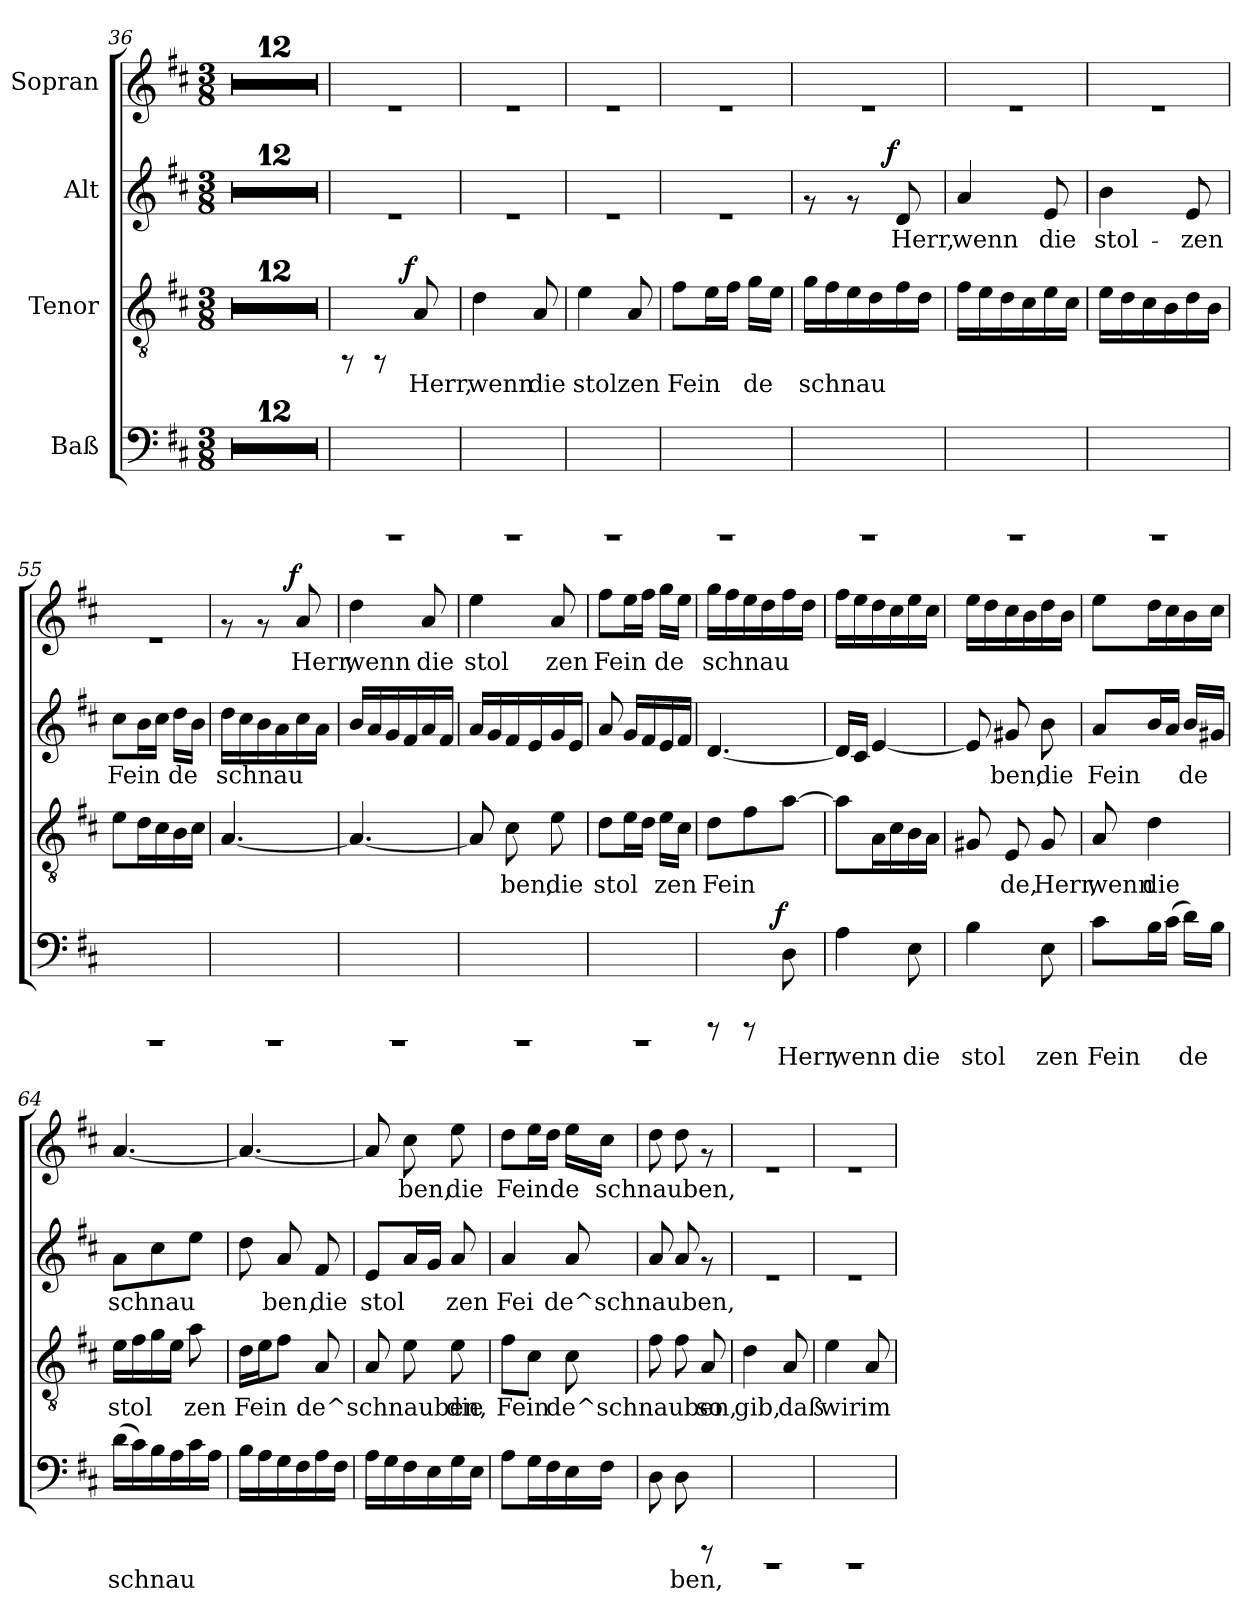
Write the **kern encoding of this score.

**kern	**text	**dynam	**kern	**text	**dynam	**kern	**text	**dynam	**kern	**text	**dynam
*part4	*part4	*part4	*part3	*part3	*part3	*part2	*part2	*part2	*part1	*part1	*part1
*staff4	*staff4	*staff4	*staff3	*staff3	*staff3	*staff2	*staff2	*staff2	*staff1	*staff1	*staff1
*I"Baß	*	*	*I"Tenor	*	*	*I"Alt	*	*	*I"Sopran	*	*
*clefF4	*	*	*clefGv2	*	*	*clefG2	*	*	*clefG2	*	*
*k[f#c#]	*	*	*k[f#c#]	*	*	*k[f#c#]	*	*	*k[f#c#]	*	*
*D:	*	*	*D:	*	*	*D:	*	*	*D:	*	*
*M3/8	*	*	*M3/8	*	*	*M3/8	*	*	*M3/8	*	*
=36	=36	=36	=36	=36	=36	=36	=36	=36	=36	=36	=36
4.r	.	.	4.r	.	.	4.r	.	.	4.r	.	.
=37	=37	=37	=37	=37	=37	=37	=37	=37	=37	=37	=37
4.r	.	.	4.r	.	.	4.r	.	.	4.r	.	.
=38	=38	=38	=38	=38	=38	=38	=38	=38	=38	=38	=38
4.r	.	.	4.r	.	.	4.r	.	.	4.r	.	.
=39	=39	=39	=39	=39	=39	=39	=39	=39	=39	=39	=39
4.r	.	.	4.r	.	.	4.r	.	.	4.r	.	.
=40	=40	=40	=40	=40	=40	=40	=40	=40	=40	=40	=40
4.r	.	.	4.r	.	.	4.r	.	.	4.r	.	.
=41	=41	=41	=41	=41	=41	=41	=41	=41	=41	=41	=41
4.r	.	.	4.r	.	.	4.r	.	.	4.r	.	.
=42	=42	=42	=42	=42	=42	=42	=42	=42	=42	=42	=42
4.r	.	.	4.r	.	.	4.r	.	.	4.r	.	.
=43	=43	=43	=43	=43	=43	=43	=43	=43	=43	=43	=43
4.r	.	.	4.r	.	.	4.r	.	.	4.r	.	.
=44	=44	=44	=44	=44	=44	=44	=44	=44	=44	=44	=44
4.r	.	.	4.r	.	.	4.r	.	.	4.r	.	.
=45	=45	=45	=45	=45	=45	=45	=45	=45	=45	=45	=45
4.r	.	.	4.r	.	.	4.r	.	.	4.r	.	.
=46	=46	=46	=46	=46	=46	=46	=46	=46	=46	=46	=46
4.r	.	.	4.r	.	.	4.r	.	.	4.r	.	.
=47	=47	=47	=47	=47	=47	=47	=47	=47	=47	=47	=47
4.r	.	.	4.r	.	.	4.r	.	.	4.r	.	.
=48	=48	=48	=48	=48	=48	=48	=48	=48	=48	=48	=48
*	*	*	*^	*	*	*	*	*	*	*	*
4.rBBBB	.	.	8rFF	8...ryy	.	.	4.re	.	.	4.re	.	.
.	.	.	8rFF	.	.	.	.	.	.	.	.	.
!	!	!	!	!	!	!LO:DY:a	!	!	!	!	!	!
.	.	.	.	8ryy	.	f	.	.	.	.	.	.
!	!	!	!	!	!LO:LY:b:cj	!	!	!	!	!	!	!
.	.	.	8A/	.	Herr,	.	.	.	.	.	.	.
.	.	.	.	64ryy	.	.	.	.	.	.	.	.
=49	=49	=49	=49	=49	=49	=49	=49	=49	=49	=49	=49	=49
!	!	!	!	!	!LO:LY:b:cj	!	!	!	!	!	!	!
*	*	*	*v	*v	*	*	*	*	*	*	*	*
4.rBBBB	.	.	4d\	wenn	.	4.re	.	.	4.re	.	.
!	!	!	!	!LO:LY:b:cj	!	!	!	!	!	!	!
.	.	.	8A/	die	.	.	.	.	.	.	.
=50	=50	=50	=50	=50	=50	=50	=50	=50	=50	=50	=50
!	!	!	!	!LO:LY:b:cj	!	!	!	!	!	!	!
4.rBBBB	.	.	4e\	stolzen	.	4.re	.	.	4.re	.	.
!	!	!	!	!LO:LY:b:cj	!	!	!	!	!	!	!
.	.	.	8A/	.	.	.	.	.	.	.	.
=51	=51	=51	=51	=51	=51	=51	=51	=51	=51	=51	=51
!	!	!	!	!LO:LY:b:cj	!	!	!	!	!	!	!
4.rBBBB	.	.	8f#\L	Fein-	.	4.re	.	.	4.re	.	.
!	!	!	!	!LO:LY:b:cj	!	!	!	!	!	!	!
.	.	.	16e\	--	.	.	.	.	.	.	.
!	!	!	!	!LO:LY:b:cj	!	!	!	!	!	!	!
.	.	.	16f#\J	--	.	.	.	.	.	.	.
!	!	!	!	!LO:LY:b:cj	!	!	!	!	!	!	!
.	.	.	16g\L	-de	.	.	.	.	.	.	.
!	!	!	!	!LO:LY:b:cj	!	!	!	!	!	!	!
.	.	.	16e\J	.	.	.	.	.	.	.	.
=52	=52	=52	=52	=52	=52	=52	=52	=52	=52	=52	=52
!	!	!	!	!LO:LY:b:cj	!	!	!	!	!	!	!
*	*	*	*	*	*	*^	*	*	*	*	*
4.rBBBB	.	.	16g\L	schnau-	.	8rf	8...ryy	.	.	4.re	.	.
!	!	!	!	!LO:LY:b:cj	!	!	!	!	!	!	!	!
.	.	.	16f#\	--	.	.	.	.	.	.	.	.
!	!	!	!	!LO:LY:b:cj	!	!	!	!	!	!	!	!
.	.	.	16e\	--	.	8rf	.	.	.	.	.	.
!	!	!	!	!LO:LY:b:cj	!	!	!	!	!	!	!	!
.	.	.	16d\	--	.	.	.	.	.	.	.	.
!	!	!	!	!	!	!	!	!	!LO:DY:a	!	!	!
.	.	.	.	.	.	.	8ryy	.	f	.	.	.
!	!	!	!	!LO:LY:b:cj	!	!	!	!LO:LY:b:cj	!	!	!	!
.	.	.	16f#\	--	.	8d/	.	Herr,	.	.	.	.
!	!	!	!	!LO:LY:b:cj	!	!	!	!	!	!	!	!
.	.	.	16d\J	--	.	.	.	.	.	.	.	.
.	.	.	.	.	.	.	64ryy	.	.	.	.	.
=53	=53	=53	=53	=53	=53	=53	=53	=53	=53	=53	=53	=53
!	!	!	!	!LO:LY:b:cj	!	!	!	!LO:LY:b:cj	!	!	!	!
*	*	*	*	*	*	*v	*v	*	*	*	*	*
4.rBBBB	.	.	16f#\L	--	.	4a/	wenn	.	4.re	.	.
!	!	!	!	!LO:LY:b:cj	!	!	!	!	!	!	!
.	.	.	16e\	--	.	.	.	.	.	.	.
!	!	!	!	!LO:LY:b:cj	!	!	!	!	!	!	!
.	.	.	16d\	--	.	.	.	.	.	.	.
!	!	!	!	!LO:LY:b:cj	!	!	!	!	!	!	!
.	.	.	16c#\	--	.	.	.	.	.	.	.
!	!	!	!	!LO:LY:b:cj	!	!	!LO:LY:b:cj	!	!	!	!
.	.	.	16e\	--	.	8e/	die	.	.	.	.
!	!	!	!	!LO:LY:b:cj	!	!	!	!	!	!	!
.	.	.	16c#\J	--	.	.	.	.	.	.	.
=54	=54	=54	=54	=54	=54	=54	=54	=54	=54	=54	=54
!	!	!	!	!LO:LY:b:cj	!	!	!LO:LY:b:cj	!	!	!	!
4.rBBBB	.	.	16e\L	--	.	4b\	stol-	.	4.re	.	.
!	!	!	!	!LO:LY:b:cj	!	!	!	!	!	!	!
.	.	.	16d\	--	.	.	.	.	.	.	.
!	!	!	!	!LO:LY:b:cj	!	!	!	!	!	!	!
.	.	.	16c#\	--	.	.	.	.	.	.	.
!	!	!	!	!LO:LY:b:cj	!	!	!	!	!	!	!
.	.	.	16B\	--	.	.	.	.	.	.	.
!	!	!	!	!LO:LY:b:cj	!	!	!LO:LY:b:cj	!	!	!	!
.	.	.	16d\	--	.	8e/	-zen	.	.	.	.
!	!	!	!	!LO:LY:b:cj	!	!	!	!	!	!	!
.	.	.	16B\J	--	.	.	.	.	.	.	.
!!LO:LB:g=z
=55	=55	=55	=55	=55	=55	=55	=55	=55	=55	=55	=55
!	!	!	!	!LO:LY:b:cj	!	!	!LO:LY:b:cj	!	!	!	!
4.rBBBB	.	.	8e\L	--	.	8cc#\L	Fein-	.	4.re	.	.
!	!	!	!	!LO:LY:b:cj	!	!	!LO:LY:b:cj	!	!	!	!
.	.	.	16d\	--	.	16b\	--	.	.	.	.
!	!	!	!	!LO:LY:b:cj	!	!	!LO:LY:b:cj	!	!	!	!
.	.	.	16c#\	--	.	16cc#\J	--	.	.	.	.
!	!	!	!	!LO:LY:b:cj	!	!	!LO:LY:b:cj	!	!	!	!
.	.	.	16B\	--	.	16dd\L	-de	.	.	.	.
!	!	!	!	!LO:LY:b:cj	!	!	!LO:LY:b:cj	!	!	!	!
.	.	.	16c#\J	--	.	16b\J	.	.	.	.	.
=56	=56	=56	=56	=56	=56	=56	=56	=56	=56	=56	=56
!	!	!	!	!LO:LY:b:cj	!	!	!LO:LY:b:cj	!	!	!	!
*	*	*	*	*	*	*	*	*	*^	*	*
4.rBBBB	.	.	[<4.A/	--	.	16dd\L	schnau-	.	8rf	8...ryy	.	.
!	!	!	!	!	!	!	!LO:LY:b:cj	!	!	!	!	!
.	.	.	.	.	.	16cc#\	--	.	.	.	.	.
!	!	!	!	!	!	!	!LO:LY:b:cj	!	!	!	!	!
.	.	.	.	.	.	16b\	--	.	8rf	.	.	.
!	!	!	!	!	!	!	!LO:LY:b:cj	!	!	!	!	!
.	.	.	.	.	.	16a\	--	.	.	.	.	.
!	!	!	!	!	!	!	!	!	!	!	!	!LO:DY:a
.	.	.	.	.	.	.	.	.	.	8ryy	.	f
!	!	!	!	!	!	!	!LO:LY:b:cj	!	!	!	!LO:LY:b:cj	!
.	.	.	.	.	.	16cc#\	--	.	8a/	.	Herr,	.
!	!	!	!	!	!	!	!LO:LY:b:cj	!	!	!	!	!
.	.	.	.	.	.	16a\J	--	.	.	.	.	.
.	.	.	.	.	.	.	.	.	.	64ryy	.	.
=57	=57	=57	=57	=57	=57	=57	=57	=57	=57	=57	=57	=57
!	!	!	!	!LO:LY:b:cj	!	!	!LO:LY:b:cj	!	!	!	!LO:LY:b:cj	!
*	*	*	*	*	*	*	*	*	*v	*v	*	*
4.rBBBB	.	.	4.A/_<	--	.	16b/L	--	.	4dd\	wenn	.
!	!	!	!	!	!	!	!LO:LY:b:cj	!	!	!	!
.	.	.	.	.	.	16a/	--	.	.	.	.
!	!	!	!	!	!	!	!LO:LY:b:cj	!	!	!	!
.	.	.	.	.	.	16g/	--	.	.	.	.
!	!	!	!	!	!	!	!LO:LY:b:cj	!	!	!	!
.	.	.	.	.	.	16f#/	--	.	.	.	.
!	!	!	!	!	!	!	!LO:LY:b:cj	!	!	!LO:LY:b:cj	!
.	.	.	.	.	.	16a/	--	.	8a/	die	.
!	!	!	!	!	!	!	!LO:LY:b:cj	!	!	!	!
.	.	.	.	.	.	16f#/J	--	.	.	.	.
=58	=58	=58	=58	=58	=58	=58	=58	=58	=58	=58	=58
!	!	!	!	!LO:LY:b:cj	!	!	!LO:LY:b:cj	!	!	!LO:LY:b:cj	!
4.rBBBB	.	.	8A/]	--	.	16a/L	--	.	4ee\	stol	.
!	!	!	!	!	!	!	!LO:LY:b:cj	!	!	!	!
.	.	.	.	.	.	16g/	--	.	.	.	.
!	!	!	!	!LO:LY:b:cj	!	!	!LO:LY:b:cj	!	!	!	!
.	.	.	8c#\	-ben,	.	16f#/	--	.	.	.	.
!	!	!	!	!	!	!	!LO:LY:b:cj	!	!	!	!
.	.	.	.	.	.	16e/	--	.	.	.	.
!	!	!	!	!LO:LY:b:cj	!	!	!LO:LY:b:cj	!	!	!LO:LY:b:cj	!
.	.	.	8e\	die	.	16g/	--	.	8a/	zen	.
!	!	!	!	!	!	!	!LO:LY:b:cj	!	!	!	!
.	.	.	.	.	.	16e/J	--	.	.	.	.
=59	=59	=59	=59	=59	=59	=59	=59	=59	=59	=59	=59
!	!	!	!	!LO:LY:b:cj	!	!	!LO:LY:b:cj	!	!	!LO:LY:b:cj	!
4.rBBBB	.	.	8d\L	stol-	.	8a/	--	.	8ff#\L	Fein	.
!	!	!	!	!LO:LY:b:cj	!	!	!LO:LY:b:cj	!	!	!LO:LY:b:cj	!
.	.	.	16e\	--	.	16g/L	--	.	16ee\	.	.
!	!	!	!	!LO:LY:b:cj	!	!	!LO:LY:b:cj	!	!	!LO:LY:b:cj	!
.	.	.	16d\J	--	.	16f#/	--	.	16ff#\J	.	.
!	!	!	!	!LO:LY:b:cj	!	!	!LO:LY:b:cj	!	!	!LO:LY:b:cj	!
.	.	.	16e\L	-zen	.	16e/	--	.	16gg\L	de	.
!	!	!	!	!LO:LY:b:cj	!	!	!LO:LY:b:cj	!	!	!LO:LY:b:cj	!
.	.	.	16c#\J	.	.	16f#/J	--	.	16ee\J	.	.
=60	=60	=60	=60	=60	=60	=60	=60	=60	=60	=60	=60
!	!	!	!	!LO:LY:b:cj	!	!	!LO:LY:b:cj	!	!	!LO:LY:b:cj	!
*^	*	*	*	*	*	*	*	*	*	*	*
8rCCC	8...ryy	.	.	8d\L	Fein-	.	[<4.d/	--	.	16gg\L	schnau	.
!	!	!	!	!	!	!	!	!	!	!	!LO:LY:b:cj	!
.	.	.	.	.	.	.	.	.	.	16ff#\	.	.
!	!	!	!	!	!LO:LY:b:cj	!	!	!	!	!	!LO:LY:b:cj	!
8rCCC	.	.	.	8f#\	--	.	.	.	.	16ee\	.	.
!	!	!	!	!	!	!	!	!	!	!	!LO:LY:b:cj	!
.	.	.	.	.	.	.	.	.	.	16dd\	.	.
!	!	!	!LO:DY:a	!	!	!	!	!	!	!	!	!
.	8ryy	.	f	.	.	.	.	.	.	.	.	.
!	!	!LO:LY:b:cj	!	!	!LO:LY:b:cj	!	!	!	!	!	!LO:LY:b:cj	!
8D\	.	Herr,	.	[>8a\J	--	.	.	.	.	16ff#\	.	.
!	!	!	!	!	!	!	!	!	!	!	!LO:LY:b:cj	!
.	.	.	.	.	.	.	.	.	.	16dd\J	.	.
.	64ryy	.	.	.	.	.	.	.	.	.	.	.
=61	=61	=61	=61	=61	=61	=61	=61	=61	=61	=61	=61	=61
!	!	!LO:LY:b:cj	!	!	!LO:LY:b:cj	!	!	!LO:LY:b:cj	!	!	!LO:LY:b:cj	!
*v	*v	*	*	*	*	*	*	*	*	*	*	*
4A\	wenn	.	8a\L]	--	.	16d/L]	--	.	16ff#\L	.	.
!	!	!	!	!	!	!	!LO:LY:b:cj	!	!	!LO:LY:b:cj	!
.	.	.	.	.	.	16c#/J	--	.	16ee\	.	.
!	!	!	!	!LO:LY:b:cj	!	!	!LO:LY:b:cj	!	!	!LO:LY:b:cj	!
.	.	.	16A\	--	.	[<4e/	--	.	16dd\	.	.
!	!	!	!	!LO:LY:b:cj	!	!	!	!	!	!LO:LY:b:cj	!
.	.	.	16c#\	--	.	.	.	.	16cc#\	.	.
!	!LO:LY:b:cj	!	!	!LO:LY:b:cj	!	!	!	!	!	!LO:LY:b:cj	!
8E\	die	.	16B\	--	.	.	.	.	16ee\	.	.
!	!	!	!	!LO:LY:b:cj	!	!	!	!	!	!LO:LY:b:cj	!
.	.	.	16A\J	--	.	.	.	.	16cc#\J	.	.
!!LO:PB:g=z
=62	=62	=62	=62	=62	=62	=62	=62	=62	=62	=62	=62
!	!LO:LY:b:cj	!	!	!LO:LY:b:cj	!	!	!LO:LY:b:cj	!	!	!LO:LY:b:cj	!
4B\	stol	.	8G#X/	--	.	8e/]	--	.	16ee\L	.	.
!	!	!	!	!	!	!	!	!	!	!LO:LY:b:cj	!
.	.	.	.	.	.	.	.	.	16dd\	.	.
!	!	!	!	!LO:LY:b:cj	!	!	!LO:LY:b:cj	!	!	!LO:LY:b:cj	!
.	.	.	8E/	-de,	.	8g#X/	-ben,	.	16cc#\	.	.
!	!	!	!	!	!	!	!	!	!	!LO:LY:b:cj	!
.	.	.	.	.	.	.	.	.	16b\	.	.
!	!LO:LY:b:cj	!	!	!LO:LY:b:cj	!	!	!LO:LY:b:cj	!	!	!LO:LY:b:cj	!
8E\	zen	.	8G#/	Herr,	.	8b\	die	.	16dd\	.	.
!	!	!	!	!	!	!	!	!	!	!LO:LY:b:cj	!
.	.	.	.	.	.	.	.	.	16b\J	.	.
=63	=63	=63	=63	=63	=63	=63	=63	=63	=63	=63	=63
!	!LO:LY:b:cj	!	!	!LO:LY:b:cj	!	!	!LO:LY:b:cj	!	!	!LO:LY:b:cj	!
8c#\L	Fein	.	8A/	wenn	.	8a/L	Fein	.	8ee\L	.	.
!	!LO:LY:b:cj	!	!	!LO:LY:b:cj	!	!	!LO:LY:b:cj	!	!	!LO:LY:b:cj	!
16B\	.	.	4d\	die	.	16b/	.	.	16dd\	.	.
!	!LO:LY:b:cj	!	!	!	!	!	!LO:LY:b:cj	!	!	!LO:LY:b:cj	!
(<16c#\J	.	.	.	.	.	16a/J	.	.	16cc#\	.	.
!	!LO:LY:b:cj	!	!	!	!	!	!LO:LY:b:cj	!	!	!LO:LY:b:cj	!
16d\L)	de	.	.	.	.	16b/L	de	.	16b\	.	.
!	!LO:LY:b:cj	!	!	!	!	!	!LO:LY:b:cj	!	!	!LO:LY:b:cj	!
16B\J	.	.	.	.	.	16g#X/J	.	.	16cc#\J	.	.
=64	=64	=64	=64	=64	=64	=64	=64	=64	=64	=64	=64
!	!LO:LY:b:cj	!	!	!LO:LY:b:cj	!	!	!LO:LY:b:cj	!	!	!LO:LY:b:cj	!
(<16d\L	schnau	.	16e\L	stol	.	8a\L	schnau	.	[<4.a/	.	.
!	!LO:LY:b:cj	!	!	!LO:LY:b:cj	!	!	!	!	!	!	!
16c#\)	.	.	16f#\	.	.	.	.	.	.	.	.
!	!LO:LY:b:cj	!	!	!LO:LY:b:cj	!	!	!LO:LY:b:cj	!	!	!	!
16B\	.	.	16g\	.	.	8cc#\	.	.	.	.	.
!	!LO:LY:b:cj	!	!	!LO:LY:b:cj	!	!	!	!	!	!	!
16A\	.	.	16e\J	.	.	.	.	.	.	.	.
!	!LO:LY:b:cj	!	!	!LO:LY:b:cj	!	!	!LO:LY:b:cj	!	!	!	!
16c#\	.	.	8a\	zen	.	8ee\J	.	.	.	.	.
!	!LO:LY:b:cj	!	!	!	!	!	!	!	!	!	!
16A\J	.	.	.	.	.	.	.	.	.	.	.
=65	=65	=65	=65	=65	=65	=65	=65	=65	=65	=65	=65
!	!LO:LY:b:cj	!	!	!LO:LY:b:cj	!	!	!LO:LY:b:cj	!	!	!LO:LY:b:cj	!
16B\L	.	.	16d\L	Fein	.	8dd\	.	.	4.a/_<	.	.
!	!LO:LY:b:cj	!	!	!LO:LY:b:cj	!	!	!	!	!	!	!
16A\	.	.	16e\	.	.	.	.	.	.	.	.
!	!LO:LY:b:cj	!	!	!LO:LY:b:cj	!	!	!LO:LY:b:cj	!	!	!	!
16G\	.	.	8f#\J	.	.	8a/	ben,	.	.	.	.
!	!LO:LY:b:cj	!	!	!	!	!	!	!	!	!	!
16F#\	.	.	.	.	.	.	.	.	.	.	.
!	!LO:LY:b:cj	!	!	!LO:LY:b:cj	!	!	!LO:LY:b:cj	!	!	!	!
16A\	.	.	8A/	de^schnauben,	.	8f#/	die	.	.	.	.
!	!LO:LY:b:cj	!	!	!	!	!	!	!	!	!	!
16F#\J	.	.	.	.	.	.	.	.	.	.	.
=66	=66	=66	=66	=66	=66	=66	=66	=66	=66	=66	=66
!	!LO:LY:b:cj	!	!	!LO:LY:b:cj	!	!	!LO:LY:b:cj	!	!	!LO:LY:b:cj	!
16A\L	.	.	8A/	.	.	8e/L	stol	.	8a/]	.	.
!	!LO:LY:b:cj	!	!	!	!	!	!	!	!	!	!
16G\	.	.	.	.	.	.	.	.	.	.	.
!	!LO:LY:b:cj	!	!	!LO:LY:b:cj	!	!	!LO:LY:b:cj	!	!	!LO:LY:b:cj	!
16F#\	.	.	8e\	.	.	16a/	.	.	8cc#\	ben,	.
!	!LO:LY:b:cj	!	!	!	!	!	!LO:LY:b:cj	!	!	!	!
16E\	.	.	.	.	.	16g/J	.	.	.	.	.
!	!LO:LY:b:cj	!	!	!LO:LY:b:cj	!	!	!LO:LY:b:cj	!	!	!LO:LY:b:cj	!
16G\	.	.	8e\	die	.	8a/	zen	.	8ee\	die	.
!	!LO:LY:b:cj	!	!	!	!	!	!	!	!	!	!
16E\J	.	.	.	.	.	.	.	.	.	.	.
=67	=67	=67	=67	=67	=67	=67	=67	=67	=67	=67	=67
!	!LO:LY:b:cj	!	!	!LO:LY:b:cj	!	!	!LO:LY:b:cj	!	!	!LO:LY:b:cj	!
8A\L	.	.	8f#\L	Fein	.	4a/	Fei	.	8dd\L	Fein	.
!	!LO:LY:b:cj	!	!	!LO:LY:b:cj	!	!	!	!	!	!LO:LY:b:cj	!
16G\	.	.	8c#\J	.	.	.	.	.	16ee\	.	.
!	!LO:LY:b:cj	!	!	!	!	!	!	!	!	!LO:LY:b:cj	!
16F#\	.	.	.	.	.	.	.	.	16dd\J	.	.
!	!LO:LY:b:cj	!	!	!LO:LY:b:cj	!	!	!LO:LY:b:cj	!	!	!LO:LY:b:cj	!
16E\	.	.	8c#\	de^schnauben,	.	8a/	de^schnauben,	.	16ee\L	de	.
!	!LO:LY:b:cj	!	!	!	!	!	!	!	!	!LO:LY:b:cj	!
16F#\J	.	.	.	.	.	.	.	.	16cc#\J	schnauben,	.
=68	=68	=68	=68	=68	=68	=68	=68	=68	=68	=68	=68
!	!LO:LY:b:cj	!	!	!LO:LY:b:cj	!	!	!LO:LY:b:cj	!	!	!LO:LY:b:cj	!
8D\	.	.	8f#\	.	.	8a/	.	.	8dd\	.	.
!	!LO:LY:b:cj	!	!	!LO:LY:b:cj	!	!	!LO:LY:b:cj	!	!	!LO:LY:b:cj	!
8D\	ben,	.	8f#\	.	.	8a/	.	.	8dd\	.	.
!	!	!	!	!LO:LY:b:cj	!	!	!	!	!	!	!
8rCCC	.	.	8A/	so	.	8rf	.	.	8rf	.	.
!!LO:PB:g=z
=69	=69	=69	=69	=69	=69	=69	=69	=69	=69	=69	=69
!	!	!	!	!LO:LY:b:cj	!	!	!	!	!	!	!
4.rBBBB	.	.	4d\	gib,	.	4.re	.	.	4.re	.	.
!	!	!	!	!LO:LY:b:cj	!	!	!	!	!	!	!
.	.	.	8A/	daß	.	.	.	.	.	.	.
=70	=70	=70	=70	=70	=70	=70	=70	=70	=70	=70	=70
!	!	!	!	!LO:LY:b:cj	!	!	!	!	!	!	!
4.rBBBB	.	.	4e\	wir	.	4.re	.	.	4.re	.	.
!	!	!	!	!LO:LY:b:cj	!	!	!	!	!	!	!
.	.	.	8A/	im	.	.	.	.	.	.	.
=	=	=	=	=	=	=	=	=	=	=	=
*-	*-	*-	*-	*-	*-	*-	*-	*-	*-	*-	*-
